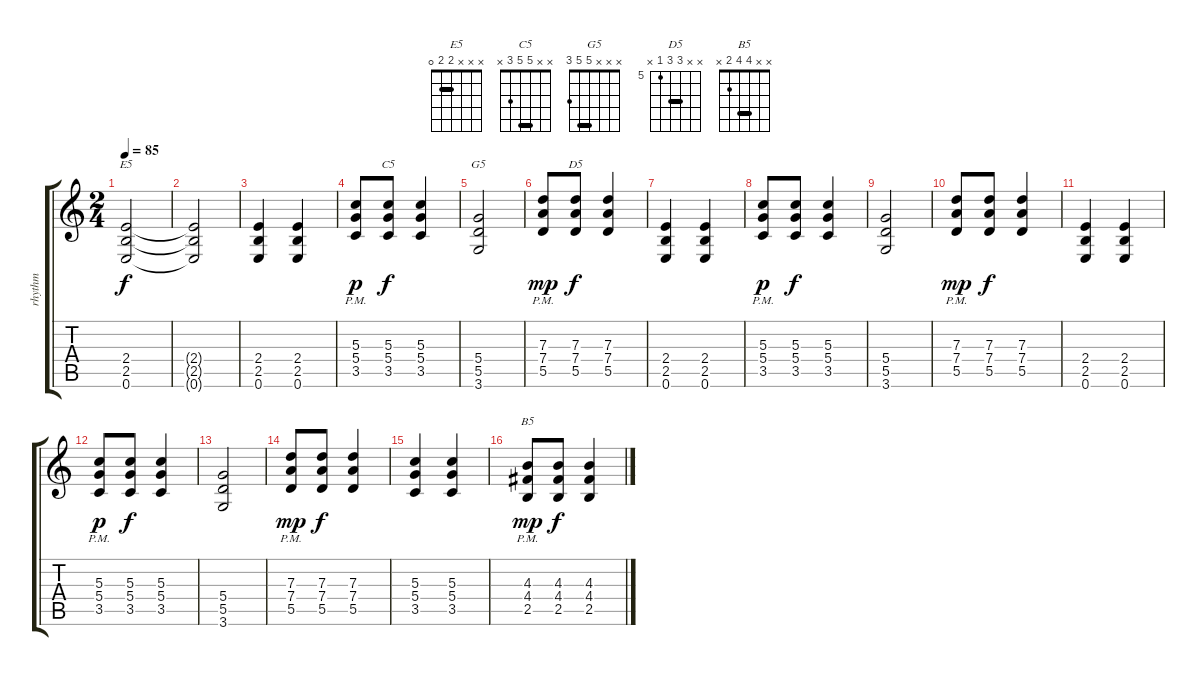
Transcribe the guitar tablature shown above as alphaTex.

\track ("rhythm" "rhythm") {instrument overdrivenguitar}
\staff {score tabs}
\tuning (E4 B3 G3 D3 A2 E2) {hide}
\chord ("E5" x x x 2 2 0) {barre 2}
\chord ("C5" x x 5 5 3 x) {barre 5}
\chord ("G5" x x x 5 5 3) {barre 5}
\chord ("D5" x x 7 7 5 x) {firstfret 5 barre 7}
\chord ("B5" x x 4 4 2 x) {barre 4}
\ts (2 4)
\tempo 85
\clef g2
\ks c
(2.4 2.5 0.6).2{ch "E5" dy f} |
(2.4{t} 2.5{t} 0.6{t}).2 |
(2.4 2.5 0.6).4 (2.4 2.5 0.6).4 |
(5.3{pm} 5.4{pm} 3.5{pm}).8{dy p} (5.3 5.4 3.5).8{ch "C5" dy f} (5.3 5.4 3.5).4 |
(5.4 5.5 3.6).2{ch "G5"} |
(7.3{pm} 7.4{pm} 5.5{pm}).8{dy mp} (7.3 7.4 5.5).8{ch "D5" dy f} (7.3 7.4 5.5).4 |
(2.4 2.5 0.6).4 (2.4 2.5 0.6).4 |
(5.3{pm} 5.4{pm} 3.5{pm}).8{dy p} (5.3 5.4 3.5).8{dy f} (5.3 5.4 3.5).4 |
(5.4 5.5 3.6).2 |
(7.3{pm} 7.4{pm} 5.5{pm}).8{dy mp} (7.3 7.4 5.5).8{dy f} (7.3 7.4 5.5).4 |
(2.4 2.5 0.6).4 (2.4 2.5 0.6).4 |
(5.3{pm} 5.4{pm} 3.5{pm}).8{dy p} (5.3 5.4 3.5).8{dy f} (5.3 5.4 3.5).4 |
(5.4 5.5 3.6).2 |
(7.3{pm} 7.4{pm} 5.5{pm}).8{dy mp} (7.3 7.4 5.5).8{dy f} (7.3 7.4 5.5).4 |
(5.3 5.4 3.5).4 (5.3 5.4 3.5).4 |
(4.3{pm} 4.4{pm} 2.5{pm}).8{ch "B5" dy mp} (4.3 4.4 2.5).8{dy f} (4.3 4.4 2.5).4
